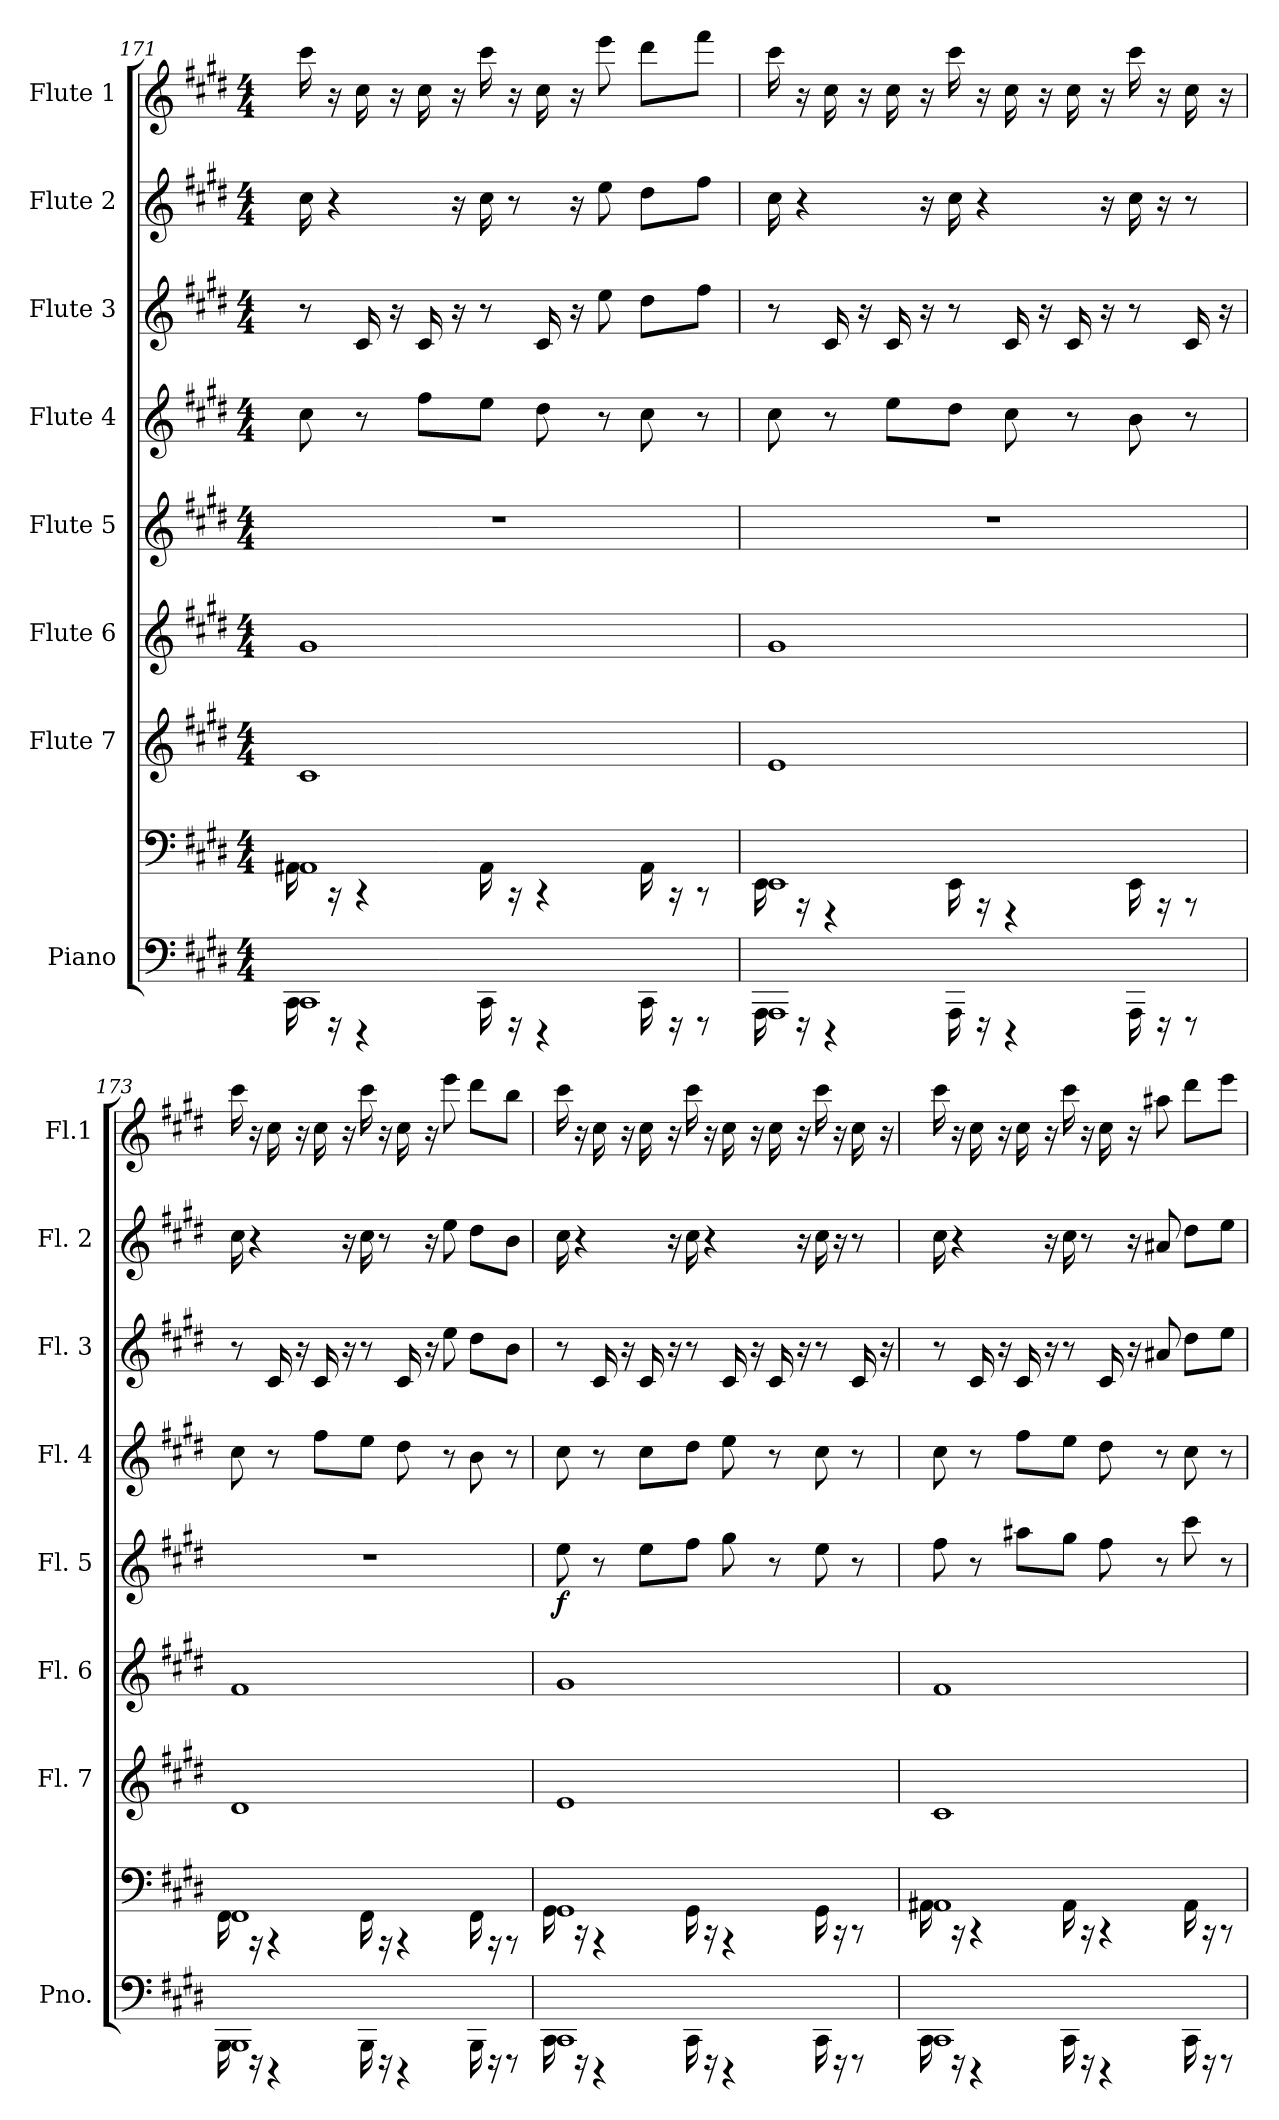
**kern	**kern	**kern	**kern	**kern	**dynam	**kern	**kern	**kern	**kern
*part8	*part8	*part7	*part6	*part5	*part5	*part4	*part3	*part2	*part1
*staff9	*staff8	*staff7	*staff6	*staff5	*staff5	*staff4	*staff3	*staff2	*staff1
*I"Piano	*	*I"Flute 7	*I"Flute 6	*I"Flute 5	*	*I"Flute 4	*I"Flute 3	*I"Flute 2	*I"Flute 1
*I'Pno.	*	*I'Fl. 7	*I'Fl. 6	*I'Fl. 5	*	*I'Fl. 4	*I'Fl. 3	*I'Fl. 2	*I'Fl.1
!!LO:PB:g=z
*clefF4	*clefF4	*clefG2	*clefG2	*clefG2	*	*clefG2	*clefG2	*clefG2	*clefG2
*k[f#c#g#d#]	*k[f#c#g#d#]	*k[f#c#g#d#]	*k[f#c#g#d#]	*k[f#c#g#d#]	*	*k[f#c#g#d#]	*k[f#c#g#d#]	*k[f#c#g#d#]	*k[f#c#g#d#]
*M4/4	*M4/4	*M4/4	*M4/4	*M4/4	*	*M4/4	*M4/4	*M4/4	*M4/4
=171	=171	=171	=171	=171	=171	=171	=171	=171	=171
*^	*^	*	*	*	*	*	*	*	*
1CC#	16CC#\	1AA#X	16AA#\	1c#	1g#	1r	.	8cc#\	8r	16cc#\	16ccc#\
.	16r	.	16r	.	.	.	.	.	.	4r	16r
.	4r	.	4r	.	.	.	.	8r	16c#/	.	16cc#\
.	.	.	.	.	.	.	.	.	16r	.	16r
.	.	.	.	.	.	.	.	8ff#\L	16c#/	.	16cc#\
.	.	.	.	.	.	.	.	.	16r	16r	16r
.	16CC#\	.	16AA#\	.	.	.	.	8ee\J	8r	16cc#\	16ccc#\
.	16r	.	16r	.	.	.	.	.	.	8r	16r
.	4r	.	4r	.	.	.	.	8dd#\	16c#/	.	16cc#\
.	.	.	.	.	.	.	.	.	16r	16r	16r
.	.	.	.	.	.	.	.	8r	8ee\	8ee\	8eee\
.	16CC#\	.	16AA#\	.	.	.	.	8cc#\	8dd#\L	8dd#\L	8ddd#\L
.	16r	.	16r	.	.	.	.	.	.	.	.
.	8r	.	8r	.	.	.	.	8r	8ff#\J	8ff#\J	8fff#\J
=172	=172	=172	=172	=172	=172	=172	=172	=172	=172	=172	=172
1AAA	16AAA\	1EE	16EE\	1e	1g#	1r	.	8cc#\	8r	16cc#\	16ccc#\
.	16r	.	16r	.	.	.	.	.	.	4r	16r
.	4r	.	4r	.	.	.	.	8r	16c#/	.	16cc#\
.	.	.	.	.	.	.	.	.	16r	.	16r
.	.	.	.	.	.	.	.	8ee\L	16c#/	.	16cc#\
.	.	.	.	.	.	.	.	.	16r	16r	16r
.	16AAA\	.	16EE\	.	.	.	.	8dd#\J	8r	16cc#\	16ccc#\
.	16r	.	16r	.	.	.	.	.	.	4r	16r
.	4r	.	4r	.	.	.	.	8cc#\	16c#/	.	16cc#\
.	.	.	.	.	.	.	.	.	16r	.	16r
.	.	.	.	.	.	.	.	8r	16c#/	.	16cc#\
.	.	.	.	.	.	.	.	.	16r	16r	16r
.	16AAA\	.	16EE\	.	.	.	.	8b\	8r	16cc#\	16ccc#\
.	16r	.	16r	.	.	.	.	.	.	16r	16r
.	8r	.	8r	.	.	.	.	8r	16c#/	8r	16cc#\
.	.	.	.	.	.	.	.	.	16r	.	16r
=173	=173	=173	=173	=173	=173	=173	=173	=173	=173	=173	=173
1BBB	16BBB\	1FF#	16FF#\	1d#	1f#	1r	.	8cc#\	8r	16cc#\	16ccc#\
.	16r	.	16r	.	.	.	.	.	.	4r	16r
.	4r	.	4r	.	.	.	.	8r	16c#/	.	16cc#\
.	.	.	.	.	.	.	.	.	16r	.	16r
.	.	.	.	.	.	.	.	8ff#\L	16c#/	.	16cc#\
.	.	.	.	.	.	.	.	.	16r	16r	16r
.	16BBB\	.	16FF#\	.	.	.	.	8ee\J	8r	16cc#\	16ccc#\
.	16r	.	16r	.	.	.	.	.	.	8r	16r
.	4r	.	4r	.	.	.	.	8dd#\	16c#/	.	16cc#\
.	.	.	.	.	.	.	.	.	16r	16r	16r
.	.	.	.	.	.	.	.	8r	8ee\	8ee\	8eee\
.	16BBB\	.	16FF#\	.	.	.	.	8b\	8dd#\L	8dd#\L	8ddd#\L
.	16r	.	16r	.	.	.	.	.	.	.	.
.	8r	.	8r	.	.	.	.	8r	8b\J	8b\J	8bb\J
!!LO:PB:g=z
=174	=174	=174	=174	=174	=174	=174	=174	=174	=174	=174	=174
!	!	!	!	!	!	!	!LO:DY:b	!	!	!	!
1CC#	16CC#\	1GG#	16GG#\	1e	1g#	8ee\	f	8cc#\	8r	16cc#\	16ccc#\
.	16r	.	16r	.	.	.	.	.	.	4r	16r
.	4r	.	4r	.	.	8r	.	8r	16c#/	.	16cc#\
.	.	.	.	.	.	.	.	.	16r	.	16r
.	.	.	.	.	.	8ee\L	.	8cc#\L	16c#/	.	16cc#\
.	.	.	.	.	.	.	.	.	16r	16r	16r
.	16CC#\	.	16GG#\	.	.	8ff#\J	.	8dd#\J	8r	16cc#\	16ccc#\
.	16r	.	16r	.	.	.	.	.	.	4r	16r
.	4r	.	4r	.	.	8gg#\	.	8ee\	16c#/	.	16cc#\
.	.	.	.	.	.	.	.	.	16r	.	16r
.	.	.	.	.	.	8r	.	8r	16c#/	.	16cc#\
.	.	.	.	.	.	.	.	.	16r	16r	16r
.	16CC#\	.	16GG#\	.	.	8ee\	.	8cc#\	8r	16cc#\	16ccc#\
.	16r	.	16r	.	.	.	.	.	.	16r	16r
.	8r	.	8r	.	.	8r	.	8r	16c#/	8r	16cc#\
.	.	.	.	.	.	.	.	.	16r	.	16r
=175	=175	=175	=175	=175	=175	=175	=175	=175	=175	=175	=175
1CC#	16CC#\	1AA#X	16AA#\	1c#	1f#	8ff#\	.	8cc#\	8r	16cc#\	16ccc#\
.	16r	.	16r	.	.	.	.	.	.	4r	16r
.	4r	.	4r	.	.	8r	.	8r	16c#/	.	16cc#\
.	.	.	.	.	.	.	.	.	16r	.	16r
.	.	.	.	.	.	8aa#X\L	.	8ff#\L	16c#/	.	16cc#\
.	.	.	.	.	.	.	.	.	16r	16r	16r
.	16CC#\	.	16AA#\	.	.	8gg#\J	.	8ee\J	8r	16cc#\	16ccc#\
.	16r	.	16r	.	.	.	.	.	.	8r	16r
.	4r	.	4r	.	.	8ff#\	.	8dd#\	16c#/	.	16cc#\
.	.	.	.	.	.	.	.	.	16r	16r	16r
.	.	.	.	.	.	8r	.	8r	8a#X/	8a#X/	8aa#X\
.	16CC#\	.	16AA#\	.	.	8ccc#\	.	8cc#\	8dd#\L	8dd#\L	8ddd#\L
.	16r	.	16r	.	.	.	.	.	.	.	.
.	8r	.	8r	.	.	8r	.	8r	8ee\J	8ee\J	8eee\J
*v	*v	*	*	*	*	*	*	*	*	*	*
*	*v	*v	*	*	*	*	*	*	*	*
=	=	=	=	=	=	=	=	=	=
*-	*-	*-	*-	*-	*-	*-	*-	*-	*-
